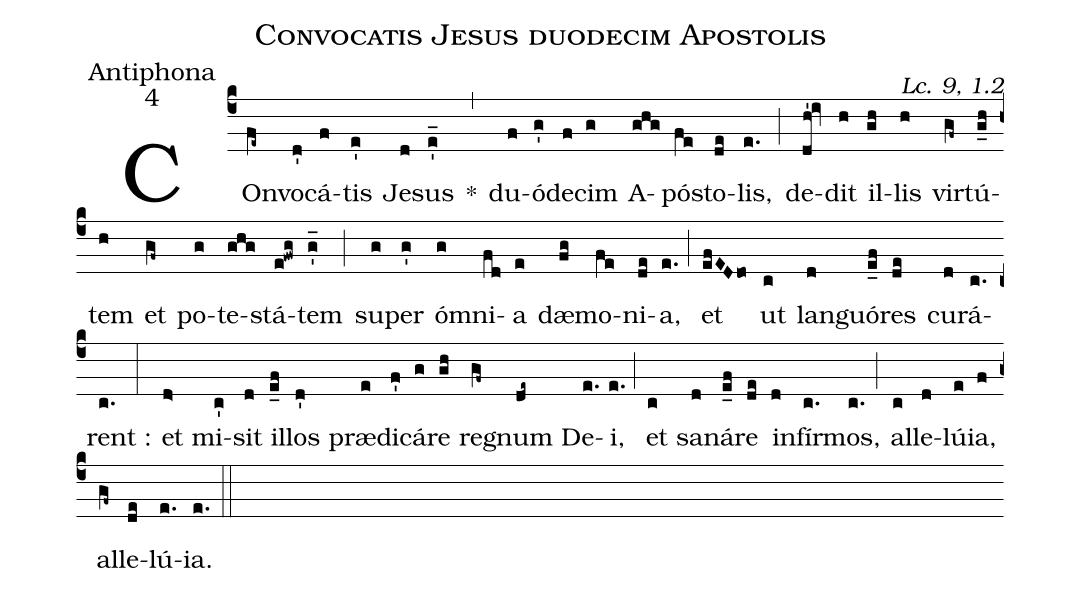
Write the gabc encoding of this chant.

name:Convocatis Jesus duodecim Apostolis;
office-part:Antiphona;
mode:4;
commentary:Lc. 9, 1.2;
%%
(c4)
COn(fe~)vo(d')cá(f)tis(e') Je(d)sus(e'_) *(,)
du(f)ó(g')de(f)cim(g) A(ghg)pó(fe)sto(de)lis,(e.) (;)
de(dh'!iv)dit(h) il(gh)lis(h) vir(gf~)tú(g_h)tem(h) et(gf~) po(g)te(ghg)stá(e!fwg)tem(g'_) (;)
su(g)per(g') ó(g)mni(fd)a(e) dæ(fg)mo(fe)ni(de)a,(e.) (;)
et(efEDdo) ut(c) lan(d)guó(e_f)res(de) cu(d)rá(c.)rent :(c.) (:)
et(d>) mi(c')sit(d) il(e_f)los(d') præ(e)di(f')cá(g)re(gh) re(gf~)gnum(de~) De(e.)i,(e.) (;)
et(c) sa(d)ná(e_f)re(de) in(d)fír(c.)mos,(c.) (;)
al(c)le(d)lú(e)ia,(f) al(gf~)le(de)lú(e.)ia.(e.) (::)
